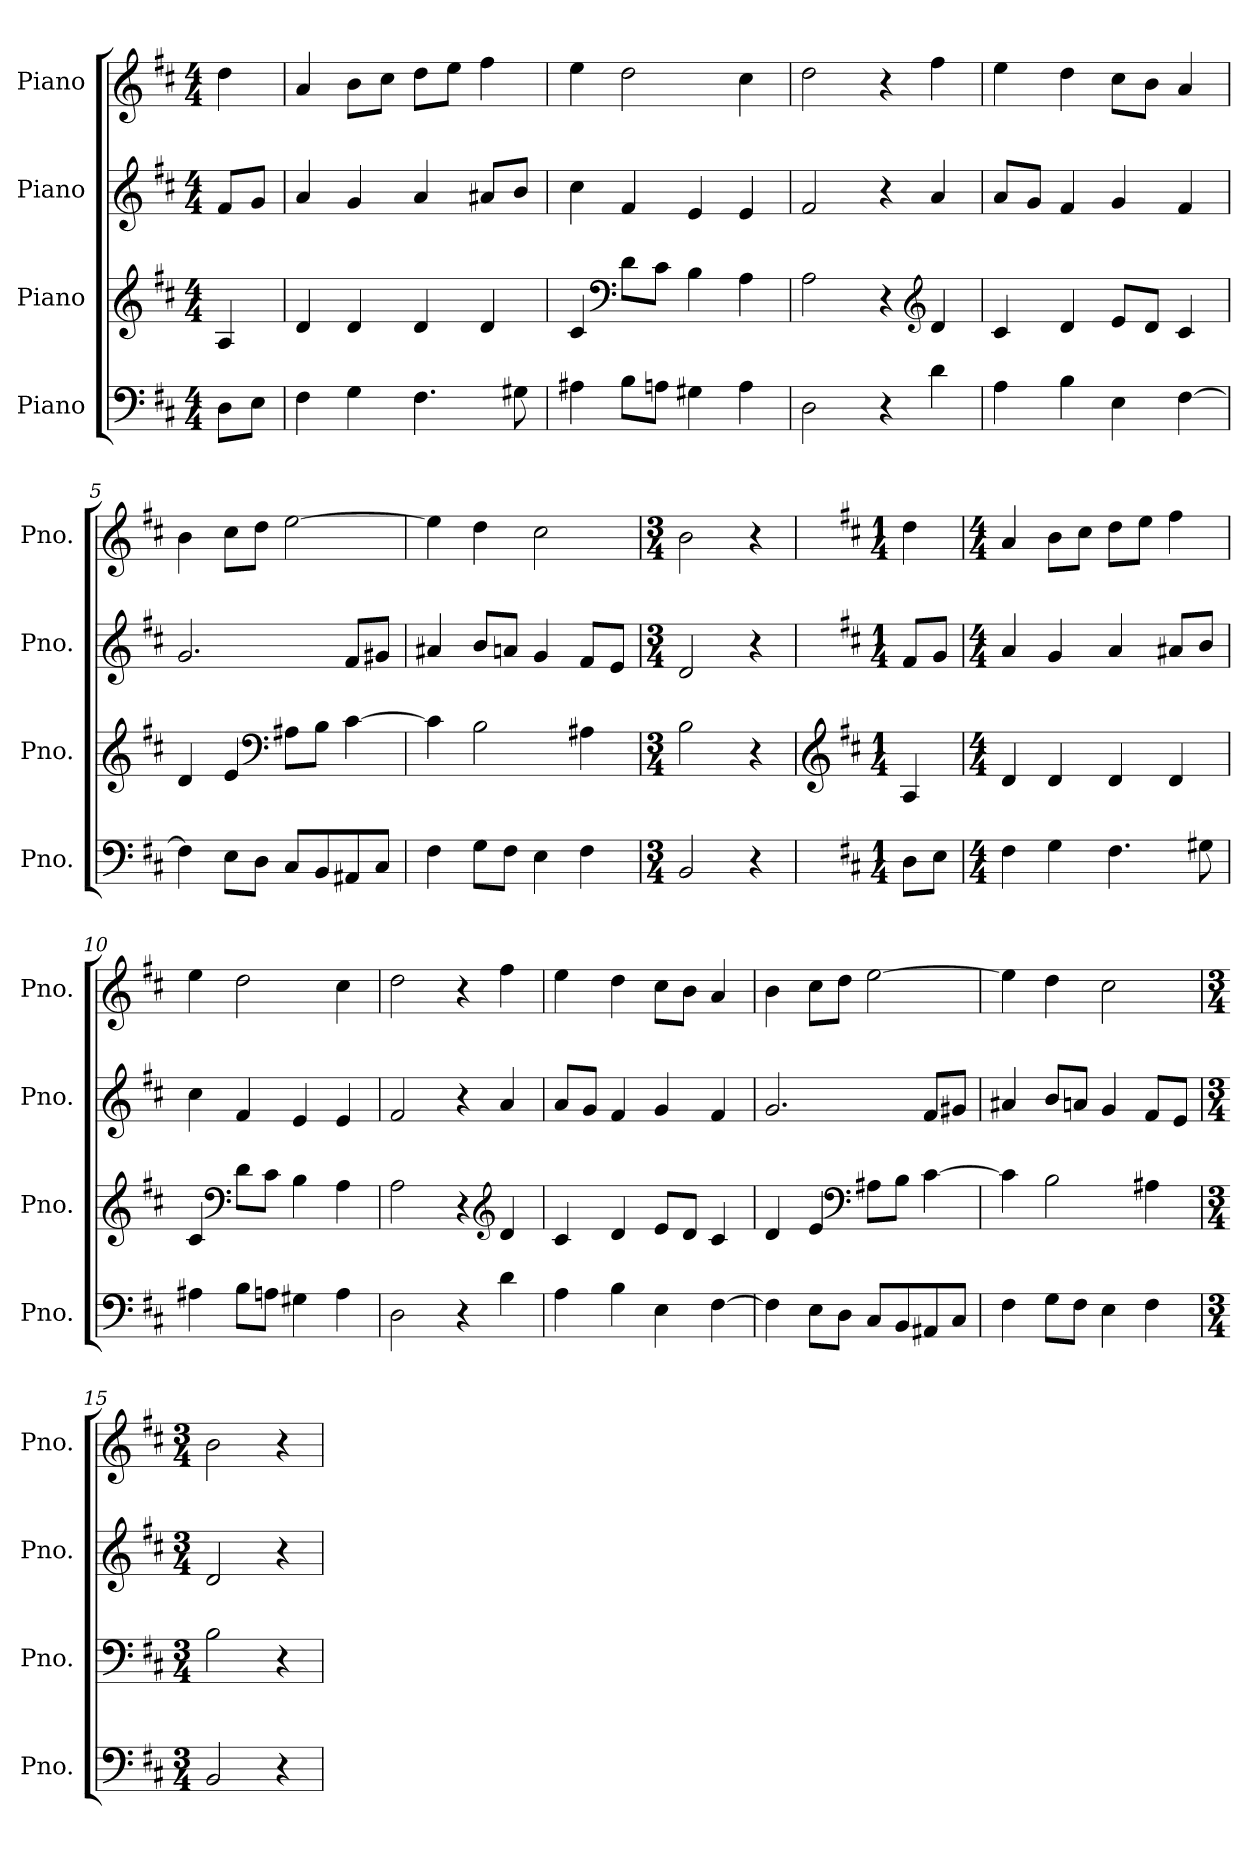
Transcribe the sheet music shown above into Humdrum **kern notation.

**kern	**kern	**kern	**kern
*part4	*part3	*part2	*part1
*staff4	*staff3	*staff2	*staff1
*I"Piano	*I"Piano	*I"Piano	*I"Piano
*I'Pno.	*I'Pno.	*I'Pno.	*I'Pno.
*clefF4	*clefG2	*clefG2	*clefG2
*k[f#c#]	*k[f#c#]	*k[f#c#]	*k[f#c#]
*M4/4	*M4/4	*M4/4	*M4/4
*MM120	*MM120	*MM120	*MM120
=	=	=	=
8D\L	4A/	8f#/L	4dd\
8E\J	.	8g/J	.
=1	=1	=1	=1
4F#\	4d/	4a/	4a/
4G\	4d/	4g/	8b\L
.	.	.	8cc#\J
4.F#\	4d/	4a/	8dd\L
.	.	.	8ee\J
.	4d/	8a#X/L	4ff#\
8G#X\	.	8b/J	.
=2	=2	=2	=2
4A#X\	4c#/	4cc#\	4ee\
*	*clefF4	*	*
8B\L	8d\L	4f#/	2dd\
8An\J	8c#\J	.	.
4G#X\	4B\	4e/	.
4A\	4A\	4e/	4cc#\
=3	=3	=3	=3
2D\	2A\	2f#/	2dd\
4r	4r	4r	4r
*	*clefG2	*	*
4d\	4d/	4a/	4ff#\
=4	=4	=4	=4
4A\	4c#/	8a/L	4ee\
.	.	8g/J	.
4B\	4d/	4f#/	4dd\
4E\	8e/L	4g/	8cc#\L
.	8d/J	.	8b\J
[4F#\	4c#/	4f#/	4a/
=5	=5	=5	=5
4F#\]	4d/	2.g/	4b\
8E\L	4e/	.	8cc#\L
8D\J	.	.	8dd\J
*	*clefF4	*	*
8C#/L	8A#X\L	.	[2ee\
8BB/	8B\J	.	.
8AA#X/	[4c#\	8f#/L	.
8C#/J	.	8g#X/J	.
!!LO:LB:g=z
=6	=6	=6	=6
4F#\	4c#\]	4a#X/	4ee\]
8G\L	2B\	8b/L	4dd\
8F#\J	.	8an/J	.
4E\	.	4g/	2cc#\
4F#\	4A#X\	8f#/L	.
.	.	8e/J	.
=7	=7	=7	=7
*M3/4	*M3/4	*M3/4	*M3/4
2BB/	2B\	2d/	2b\
4r	4r	4r	4r
=8	=8	=8	=8
*	*clefG2	*	*
*k[f#c#]	*k[f#c#]	*k[f#c#]	*k[f#c#]
*M1/4	*M1/4	*M1/4	*M1/4
8D\L	4A/	8f#/L	4dd\
8E\J	.	8g/J	.
=9	=9	=9	=9
*M4/4	*M4/4	*M4/4	*M4/4
4F#\	4d/	4a/	4a/
4G\	4d/	4g/	8b\L
.	.	.	8cc#\J
4.F#\	4d/	4a/	8dd\L
.	.	.	8ee\J
.	4d/	8a#X/L	4ff#\
8G#X\	.	8b/J	.
=10	=10	=10	=10
4A#X\	4c#/	4cc#\	4ee\
*	*clefF4	*	*
8B\L	8d\L	4f#/	2dd\
8An\J	8c#\J	.	.
4G#X\	4B\	4e/	.
4A\	4A\	4e/	4cc#\
=11	=11	=11	=11
2D\	2A\	2f#/	2dd\
4r	4r	4r	4r
*	*clefG2	*	*
4d\	4d/	4a/	4ff#\
!!LO:LB:g=z
=12	=12	=12	=12
4A\	4c#/	8a/L	4ee\
.	.	8g/J	.
4B\	4d/	4f#/	4dd\
4E\	8e/L	4g/	8cc#\L
.	8d/J	.	8b\J
[4F#\	4c#/	4f#/	4a/
=13	=13	=13	=13
4F#\]	4d/	2.g/	4b\
8E\L	4e/	.	8cc#\L
8D\J	.	.	8dd\J
*	*clefF4	*	*
8C#/L	8A#X\L	.	[2ee\
8BB/	8B\J	.	.
8AA#X/	[4c#\	8f#/L	.
8C#/J	.	8g#X/J	.
=14	=14	=14	=14
4F#\	4c#\]	4a#X/	4ee\]
8G\L	2B\	8b/L	4dd\
8F#\J	.	8an/J	.
4E\	.	4g/	2cc#\
4F#\	4A#X\	8f#/L	.
.	.	8e/J	.
=15	=15	=15	=15
*M3/4	*M3/4	*M3/4	*M3/4
2BB/	2B\	2d/	2b\
4r	4r	4r	4r
=	=	=	=
*-	*-	*-	*-
